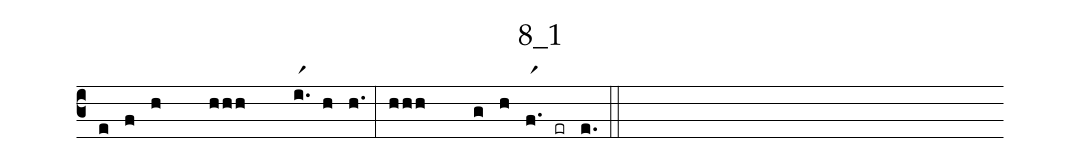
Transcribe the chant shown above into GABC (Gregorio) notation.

name: 8_1;
%%
(c3) (e)(f)(h//////////) (hhh//////////) (i.r1)(h)(h.) (:) (hhh//////////)  (g) (h)(f.r1) (er) (e.) (::)
